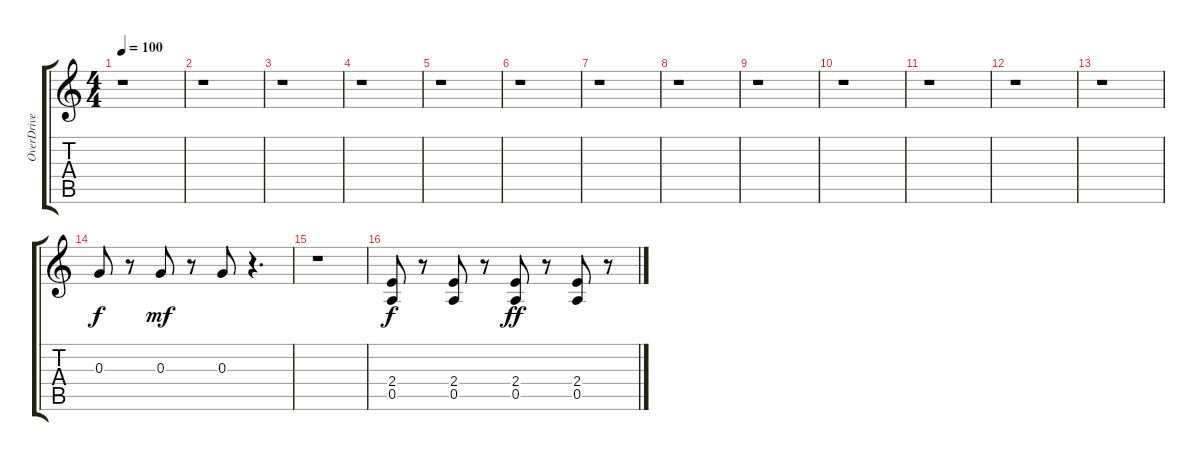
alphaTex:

\track ("OverDrive" "OverDrive") {instrument overdrivenguitar}
\staff {score tabs}
\tuning (E4 B3 G3 D3 A2 E2) {hide}
\ts (4 4)
\tempo 100
\clef g2
\ks c
r.1{dy f} |
r.1 |
r.1 |
r.1 |
r.1 |
r.1 |
r.1 |
r.1 |
r.1 |
r.1 |
r.1 |
r.1 |
r.1 |
0.3.8{instrument overdrivenguitar} r.8 0.3.8{dy mf} r.8 0.3.8 r.4{d} |
r.1 |
(2.4 0.5).8{dy f} r.8 (2.4 0.5).8 r.8 (2.4 0.5).8{dy ff} r.8 (2.4 0.5).8 r.8
